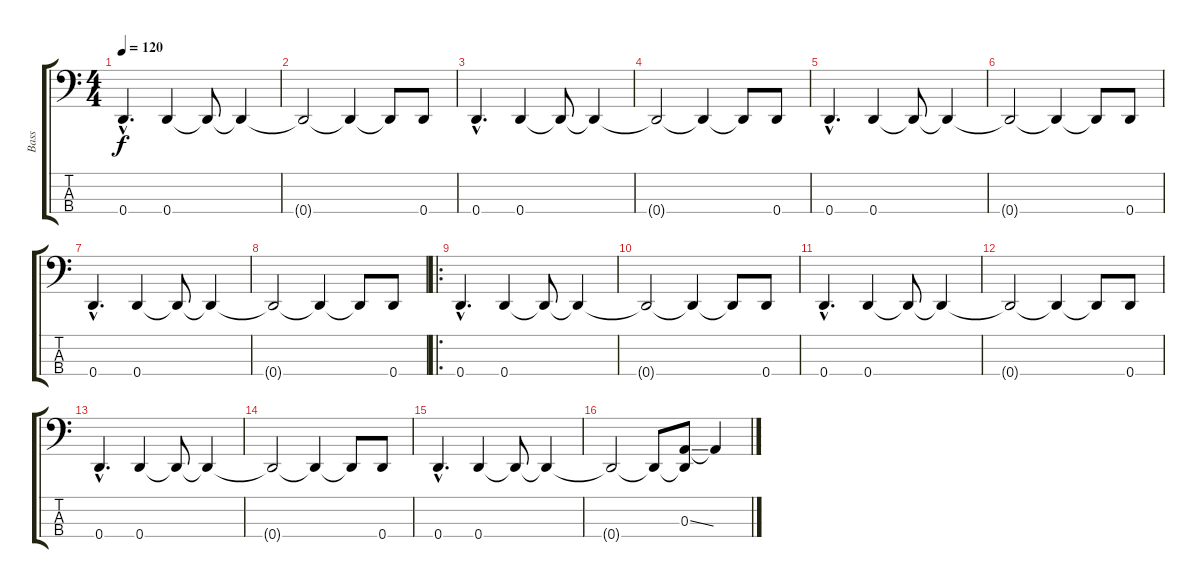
\track ("Bass" "Bass") {instrument electricbassfinger}
\staff {score tabs}
\tuning (G2 D2 A1 D1) {hide}
\ts (4 4)
\tempo 120
\clef f4
\ks c
0.4{hac}.4{d dy f instrument electricbassfinger} 0.4.4 0.4{t}.8 0.4{t}.4 |
0.4{t}.2 0.4{t}.4 0.4{t}.8 0.4.8 |
0.4{hac}.4{d} 0.4.4 0.4{t}.8 0.4{t}.4 |
0.4{t}.2 0.4{t}.4 0.4{t}.8 0.4.8 |
0.4{hac}.4{d} 0.4.4 0.4{t}.8 0.4{t}.4 |
0.4{t}.2 0.4{t}.4 0.4{t}.8 0.4.8 |
0.4{hac}.4{d} 0.4.4 0.4{t}.8 0.4{t}.4 |
0.4{t}.2 0.4{t}.4 0.4{t}.8 0.4.8 |
\ro
0.4{hac}.4{d} 0.4.4 0.4{t}.8 0.4{t}.4 |
0.4{t}.2 0.4{t}.4 0.4{t}.8 0.4.8 |
0.4{hac}.4{d} 0.4.4 0.4{t}.8 0.4{t}.4 |
0.4{t}.2 0.4{t}.4 0.4{t}.8 0.4.8 |
0.4{hac}.4{d} 0.4.4 0.4{t}.8 0.4{t}.4 |
0.4{t}.2 0.4{t}.4 0.4{t}.8 0.4.8 |
0.4{hac}.4{d} 0.4.4 0.4{t}.8 0.4{t}.4 |
0.4{t}.2 0.4{t}.8 (0.3{ss} 0.4{t}).8 0.3{t}.4
